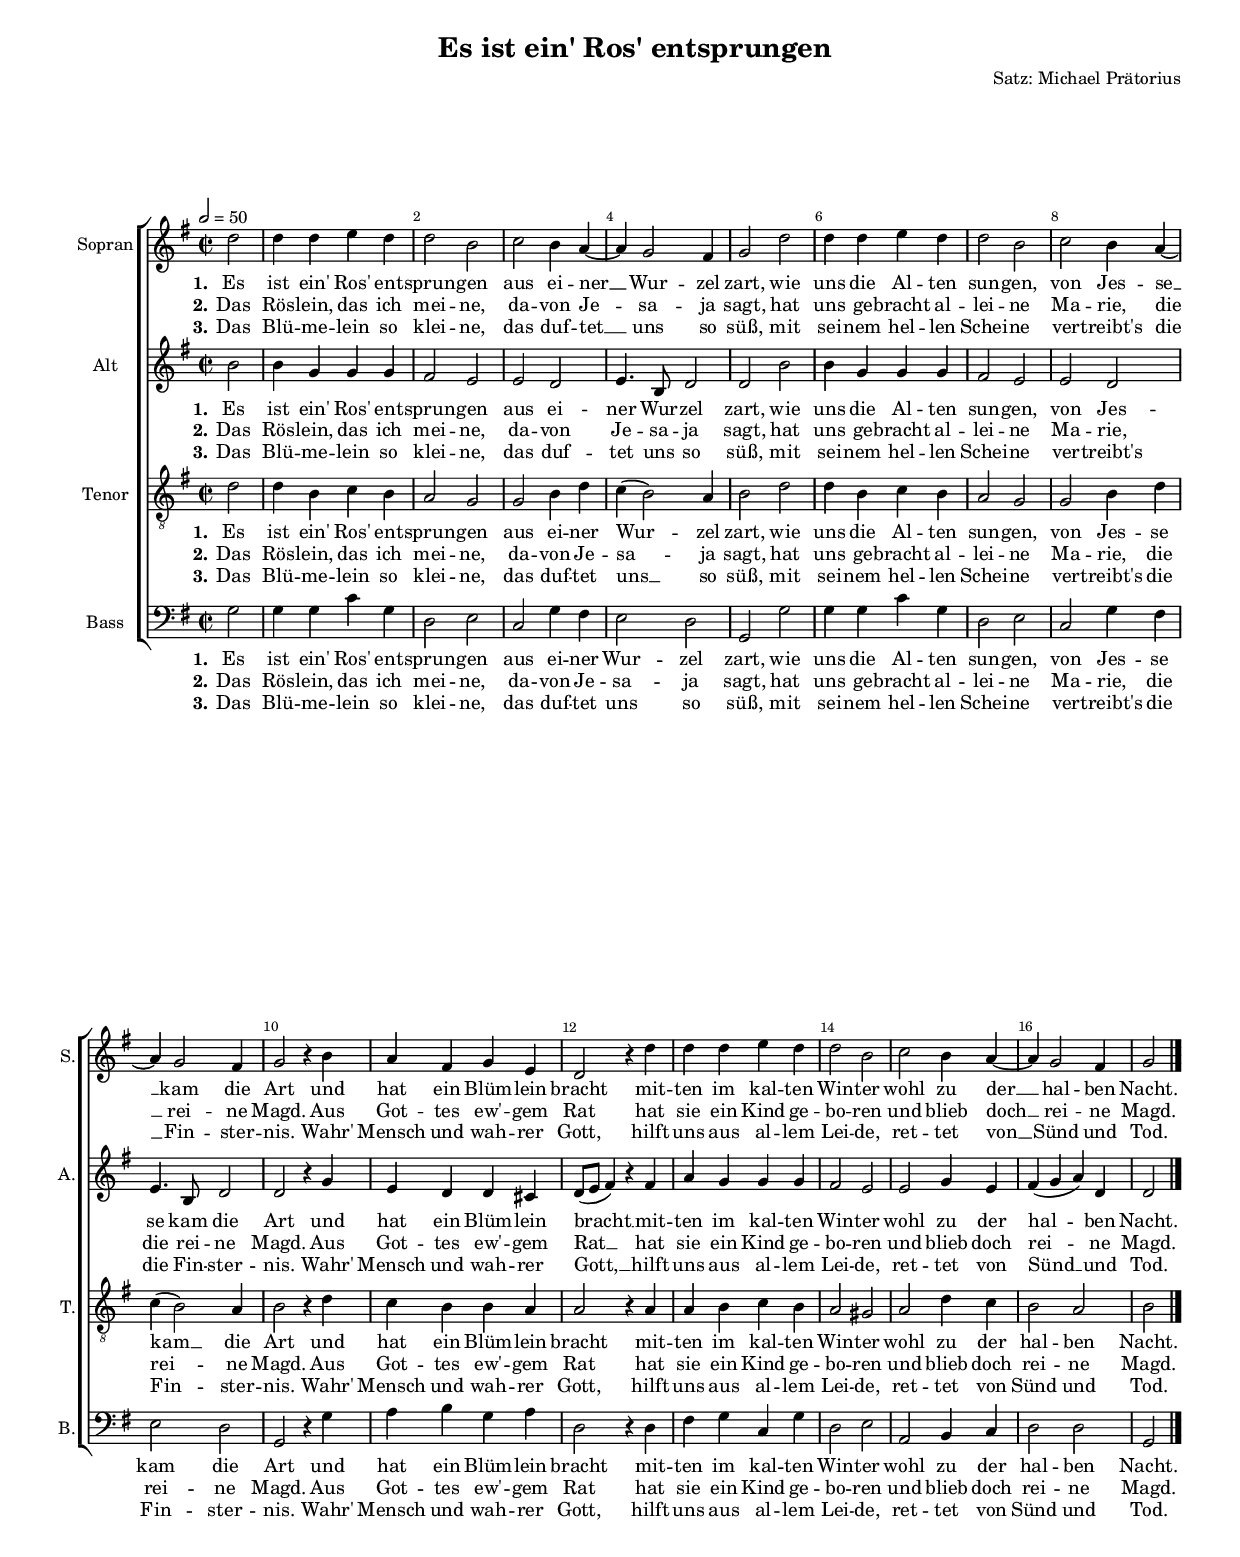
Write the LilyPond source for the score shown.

\version "2.18.2"

% закомментируйте строку ниже, чтобы получался pdf с навигацией
#(ly:set-option 'point-and-click #f)
#(ly:set-option 'midi-extension "mid")
#(set-default-paper-size "a4")
#(set-global-staff-size 15.1)

\header {
  title = "Es ist ein' Ros' entsprungen"
  composer = "Satz: Michael Prätorius"
  % Удалить строку версии LilyPond 
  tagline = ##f
}

global = {
  \key f \major
  \time 2/2
  \autoBeamOff
}

%make visible number of every 2-nd bar
secondbar = {
  \override Score.BarNumber.break-visibility = #end-of-line-invisible
  \set Score.barNumberVisibility = #(every-nth-bar-number-visible 2)
}

%use this as temporary line break
abr = { \break }

% uncommend next line when finished
abr = {}

%once hide accidental (runaround for cadenza
nat = { \once \hide Accidental }

sopvoice = \relative c'' {
  \global
  \tempo 2=50
  \secondbar  
  \partial 2 c2 |
  c4 c d c |
  c2 a |
  bes a4 g~ |
  g f2 e4 |
  f2 c' | \abr
  c4 c d c |
  c2 a |
  bes a4 g~ |
  g f2 e4 |
  f2 r4 a |
  g e f d |
  c2 r4 c' |
  c c d c |
  c2 a |
  bes a4 g~ |
  g f2 e4 |
  f2 \bar "|."
}


altvoice = \relative c'' {
  \global
  \partial 2 a2 |
  a4 f f f |
  e2 d |
  d c |
  d4. a8 c2 |
  c a' | \abr
  a4 f f f |
  e2 d |
  d c |
  d4. a8 c2 |
  c r4 f |
  d c c b | \abr
  c8[( d] e4) r e |
  g f f f |
  e2 d |
  d f4 d |
  e( f g) c, |
  c2 \bar "|."
}


tenorvoice = \relative c' {
  \global
  \partial 2 c2 |
  c4 a bes a |
  g2 f |
  f a4 c |
  bes( a2) g4 |
  a2 c | \abr
  c4 a bes a |
  g2 f |
  f a4 c |
  bes( a2) g4 |
  a2 r4 c |
  bes a a g | \abr
  g2 r4 g |
  g a bes a |
  g2 fis |
  g c4 bes |
  a2 g |
  a \bar "|."
}


bassvoice = \relative c {
  \global
  \partial 2 f2 |
  f4 f bes f |
  c2 d |
  bes f'4 e |
  d2 c |
  f, f' | \abr
  f4 f bes f |
  c2 d |
  bes f'4 e |
  d2 c |
  f, r4 f' |
  g a f g | \abr
  c,2 r4 c |
  e f bes, f' |
  c2 d |
  g, a4 bes |
  c2 c |
  f, \bar "|."
}

lyricsones = \lyricmode {
  \set stanza = "1." Es ist ein' Ros' ent -- sprun -- gen aus ei -- ner __ Wur -- zel zart, wie
  uns die Al -- ten sun -- gen, von Jes -- se __ kam die Art und hat ein Blüm -- lein
  bracht mit -- ten im kal -- ten Win -- ter wohl zu der __ hal -- ben Nacht.
}

lyricstwos = \lyricmode {
  \set stanza = "2."
  Das Rös -- lein, das ich mei -- ne, da -- von Je -- sa -- ja sagt, hat
  uns ge -- bracht al -- lei -- ne Ma -- rie, die __ rei -- ne Magd. Aus Got -- tes ew' -- gem
  Rat hat sie ein Kind ge -- bo -- ren und blieb doch __ rei -- ne Magd.
}

lyricsthrees = \lyricmode {
  \set stanza = "3." 
  Das Blü -- me -- lein so klei -- ne, das duf -- tet __ uns so süß, mit
  sei -- nem hel -- len Schei -- ne ver -- treibt's die __ Fin -- ster -- nis. Wahr' Mensch und wah -- rer
  Gott, hilft uns aus al -- lem Lei -- de, ret -- tet von __ Sünd und Tod.
}

lyricsonea = \lyricmode {
  \set stanza = "1." Es ist ein' Ros' ent -- sprun -- gen aus ei -- ner Wur -- zel zart, wie
  uns die Al -- ten sun -- gen, von Jes -- se kam die Art und hat ein Blüm -- lein
  bracht __ mit -- ten im kal -- ten Win -- ter wohl zu der hal -- ben Nacht.
}

lyricstwoa = \lyricmode {
  \set stanza = "2."
  Das Rös -- lein, das ich mei -- ne, da -- von Je -- sa -- ja sagt, hat
  uns ge -- bracht al -- lei -- ne Ma -- rie, die rei -- ne Magd. Aus Got -- tes ew' -- gem
  Rat __ hat sie ein Kind ge -- bo -- ren und blieb doch rei -- ne Magd.
}

lyricsthreea = \lyricmode {
  \set stanza = "3." 
  Das Blü -- me -- lein so klei -- ne, das duf -- tet uns so süß, mit
  sei -- nem hel -- len Schei -- ne ver -- treibt's die Fin -- ster -- nis. Wahr' Mensch und wah -- rer
  Gott, __ hilft uns aus al -- lem Lei -- de, ret -- tet von Sünd __ und Tod.
}


lyricsonet = \lyricmode {
  \set stanza = "1." Es ist ein' Ros' ent -- sprun -- gen aus ei -- ner Wur -- zel zart, wie
  uns die Al -- ten sun -- gen, von Jes -- se kam __ die Art und hat ein Blüm -- lein
  bracht mit -- ten im kal -- ten Win -- ter wohl zu der hal -- ben Nacht.
}

lyricstwot = \lyricmode {
  \set stanza = "2."
  Das Rös -- lein, das ich mei -- ne, da -- von Je -- sa -- ja sagt, hat
  uns ge -- bracht al -- lei -- ne Ma -- rie, die rei -- ne Magd. Aus Got -- tes ew' -- gem
  Rat hat sie ein Kind ge -- bo -- ren und blieb doch rei -- ne Magd.
}

lyricsthreet = \lyricmode {
  \set stanza = "3." 
  Das Blü -- me -- lein so klei -- ne, das duf -- tet uns __ so süß, mit
  sei -- nem hel -- len Schei -- ne ver -- treibt's die Fin -- ster -- nis. Wahr' Mensch und wah -- rer
  Gott, hilft uns aus al -- lem Lei -- de, ret -- tet von Sünd und Tod.
}


lyricsoneb = \lyricmode {
  \set stanza = "1." Es ist ein' Ros' ent -- sprun -- gen aus ei -- ner Wur -- zel zart, wie
  uns die Al -- ten sun -- gen, von Jes -- se kam die Art und hat ein Blüm -- lein
  bracht mit -- ten im kal -- ten Win -- ter wohl zu der hal -- ben Nacht.
}

lyricstwob = \lyricmode {
  \set stanza = "2."
  Das Rös -- lein, das ich mei -- ne, da -- von Je -- sa -- ja sagt, hat
  uns ge -- bracht al -- lei -- ne Ma -- rie, die rei -- ne Magd. Aus Got -- tes ew' -- gem
  Rat hat sie ein Kind ge -- bo -- ren und blieb doch rei -- ne Magd.
}

lyricsthreeb = \lyricmode {
  \set stanza = "3." 
  Das Blü -- me -- lein so klei -- ne, das duf -- tet uns so süß, mit
  sei -- nem hel -- len Schei -- ne ver -- treibt's die Fin -- ster -- nis. Wahr' Mensch und wah -- rer
  Gott, hilft uns aus al -- lem Lei -- de, ret -- tet von Sünd und Tod.
}

\bookpart {
  \paper {
    top-margin = 15
    left-margin = 15
    right-margin = 10
    bottom-margin = 15
    indent = 10
    ragged-last-bottom = ##f

  }
  \score {
      \transpose f g {
    \new ChoirStaff <<
      \new Staff = "sopstaff" \with {
        instrumentName = "Sopran"
        shortInstrumentName = "S."
        midiInstrument = "voice oohs"
      } { \new Voice = "soprano" { \oneVoice \sopvoice } }
      
      \new Lyrics = "sopranoone"
      \new Lyrics = "sopranotwo"
      \new Lyrics = "sopranothree"
      
      \new Staff = "altstaff" \with {
        instrumentName = "Alt"
        shortInstrumentName = "A."
        midiInstrument = "voice oohs"
      } { \new Voice = "alto" { \oneVoice \altvoice } }
      
      \new Lyrics = "altone"
      \new Lyrics = "alttwo"
      \new Lyrics = "altthree"
      
      \new Staff = "tenorstaff" \with {
        instrumentName = "Tenor"
        shortInstrumentName = "T."
        midiInstrument = "voice oohs"
      } { \new Voice = "tenor" { \clef "G_8" \oneVoice \tenorvoice } }
      
      \new Lyrics = "tenorone"
      \new Lyrics = "tenortwo"
      \new Lyrics = "tenorthree"
      
      \new Staff = "bassstaff" \with {
        instrumentName = "Bass"
        shortInstrumentName = "B."
        midiInstrument = "voice oohs"
      } { \new Voice = "bass" { \clef bass \oneVoice \bassvoice } }
      
      \new Lyrics = "bassone"
      \new Lyrics = "basstwo"
      \new Lyrics = "bassthree"
      
      \context Lyrics = "sopranoone" { \lyricsto "soprano" { \lyricsones } }
      \context Lyrics = "sopranotwo" { \lyricsto "soprano" { \lyricstwos } }
      \context Lyrics = "sopranothree" { \lyricsto "soprano" { \lyricsthrees } }
      
      \context Lyrics = "altone" { \lyricsto "alto" { \lyricsonea } }
      \context Lyrics = "alttwo" { \lyricsto "alto" { \lyricstwoa } }
      \context Lyrics = "altthree" { \lyricsto "alto" { \lyricsthreea } }
      
      \context Lyrics = "tenorone" { \lyricsto "tenor" { \lyricsonet } }
      \context Lyrics = "tenortwo" { \lyricsto "tenor" { \lyricstwot } }
      \context Lyrics = "tenorthree" { \lyricsto "tenor" { \lyricsthreet } }
      
      \context Lyrics = "bassone" { \lyricsto "bass" { \lyricsoneb } }
      \context Lyrics = "basstwo" { \lyricsto "bass" { \lyricstwob } }
      \context Lyrics = "bassthree" { \lyricsto "bass" { \lyricsthreeb } }

    >>
      }  % transposeµ
    \layout { 
      \context {
        \Score
      }
      \context {
        \Staff
        % удаляем обозначение темпа из общего плана
        %  \remove "Time_signature_engraver"
        %  \remove "Bar_number_engraver"
      }
      %Metronome_mark_engraver
    }
  }
}

\bookpart {
  \score {
    \unfoldRepeats
      \transpose f g {
    \new ChoirStaff <<
      \new Staff = "sopstaff" \with {
        instrumentName = "Sopran"
        shortInstrumentName = "S."
        midiInstrument = "voice oohs"
      } { \new Voice = "soprano" { \oneVoice \sopvoice } }
      
      \new Lyrics = "sopranoone"
      \new Lyrics = "sopranotwo"
      \new Lyrics = "sopranothree"
      
      \new Staff = "altstaff" \with {
        instrumentName = "Alt"
        shortInstrumentName = "A."
        midiInstrument = "voice oohs"
      } { \new Voice = "alto" { \oneVoice \altvoice } }
      
      \new Lyrics = "altone"
      \new Lyrics = "alttwo"
      \new Lyrics = "altthree"
      
      \new Staff = "tenorstaff" \with {
        instrumentName = "Tenor"
        shortInstrumentName = "T."
        midiInstrument = "voice oohs"
      } { \new Voice = "tenor" { \clef "G_8" \oneVoice \tenorvoice } }
      
      \new Lyrics = "tenorone"
      \new Lyrics = "tenortwo"
      \new Lyrics = "tenorthree"
      
      \new Staff = "bassstaff" \with {
        instrumentName = "Bass"
        shortInstrumentName = "B."
        midiInstrument = "voice oohs"
      } { \new Voice = "bass" { \clef bass \oneVoice \bassvoice } }
      
      \new Lyrics = "bassone"
      \new Lyrics = "basstwo"
      \new Lyrics = "bassthree"
      
      \context Lyrics = "sopranoone" { \lyricsto "soprano" { \lyricsones } }
      \context Lyrics = "sopranotwo" { \lyricsto "soprano" { \lyricstwos } }
      \context Lyrics = "sopranothree" { \lyricsto "soprano" { \lyricsthrees } }
      
      \context Lyrics = "altone" { \lyricsto "alto" { \lyricsonea } }
      \context Lyrics = "alttwo" { \lyricsto "alto" { \lyricstwoa } }
      \context Lyrics = "altthree" { \lyricsto "alto" { \lyricsthreea } }
      
      \context Lyrics = "tenorone" { \lyricsto "tenor" { \lyricsonet } }
      \context Lyrics = "tenortwo" { \lyricsto "tenor" { \lyricstwot } }
      \context Lyrics = "tenorthree" { \lyricsto "tenor" { \lyricsthreet } }
      
      \context Lyrics = "bassone" { \lyricsto "bass" { \lyricsoneb } }
      \context Lyrics = "basstwo" { \lyricsto "bass" { \lyricstwob } }
      \context Lyrics = "bassthree" { \lyricsto "bass" { \lyricsthreeb } }

    >>
      }  % transposeµ
    \midi {
      \tempo 2=50
    }
  }
}
